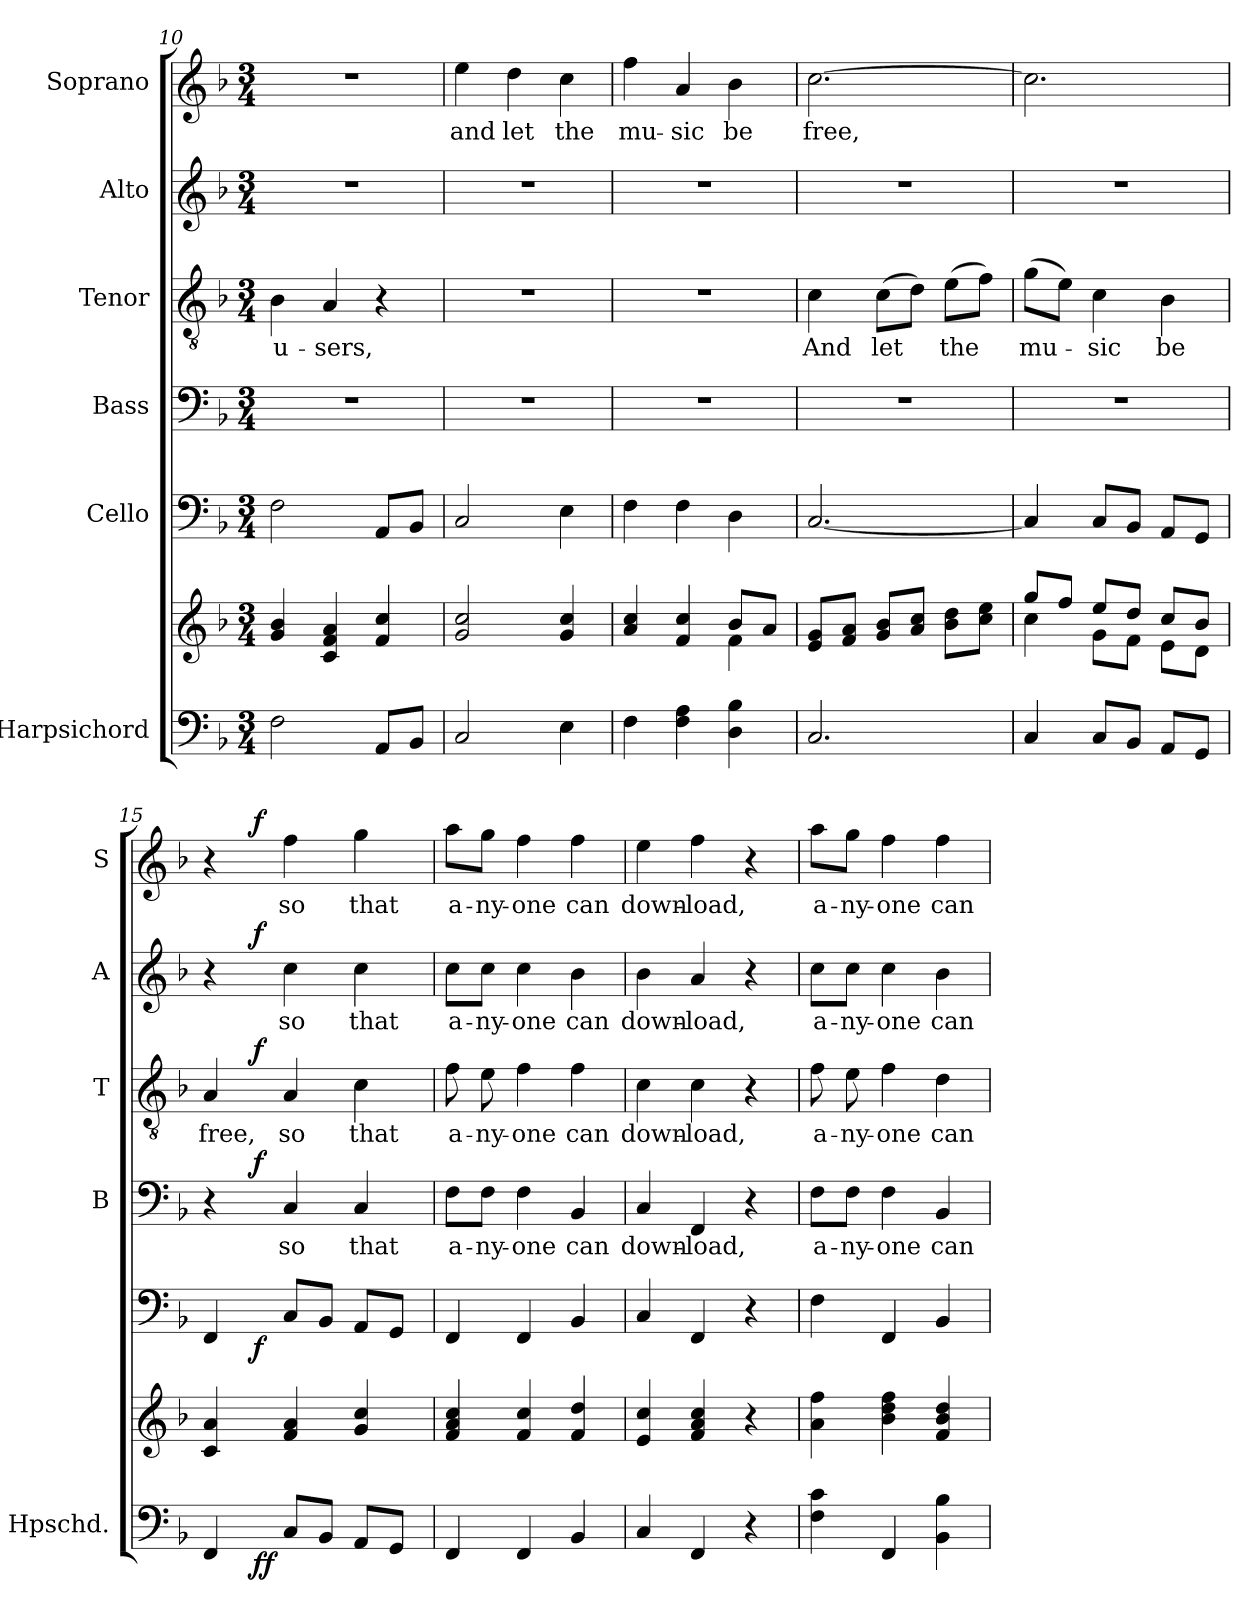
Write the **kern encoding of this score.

**kern	**kern	**dynam	**kern	**dynam	**kern	**text	**dynam	**kern	**text	**dynam	**kern	**text	**dynam	**kern	**text	**dynam
*part6	*part6	*part6	*part5	*part5	*part4	*part4	*part4	*part3	*part3	*part3	*part2	*part2	*part2	*part1	*part1	*part1
*staff7	*staff6	*staff6/7	*staff5	*staff5	*staff4	*staff4	*staff4	*staff3	*staff3	*staff3	*staff2	*staff2	*staff2	*staff1	*staff1	*staff1
*I"Harpsichord	*	*	*I"Cello	*	*I"Bass	*	*	*I"Tenor	*	*	*I"Alto	*	*	*I"Soprano	*	*
*I'Hpschd.	*	*	*	*	*I'B	*	*	*I'T	*	*	*I'A	*	*	*I'S	*	*
*clefF4	*clefG2	*	*clefF4	*	*clefF4	*	*	*clefGv2	*	*	*clefG2	*	*	*clefG2	*	*
*k[b-]	*k[b-]	*	*k[b-]	*	*k[b-]	*	*	*k[b-]	*	*	*k[b-]	*	*	*k[b-]	*	*
*F:	*F:	*	*F:	*	*F:	*	*	*F:	*	*	*F:	*	*	*F:	*	*
*M3/4	*M3/4	*	*M3/4	*	*M3/4	*	*	*M3/4	*	*	*M3/4	*	*	*M3/4	*	*
=10	=10	=10	=10	=10	=10	=10	=10	=10	=10	=10	=10	=10	=10	=10	=10	=10
2F\	4g/ 4b-/	.	2F\	.	2.r	.	.	4B-\	u-	.	2.r	.	.	2.r	.	.
.	4c/ 4f/ 4a/	.	.	.	.	.	.	4A/	-sers,	.	.	.	.	.	.	.
8AA/L	4f/ 4cc/	.	8AA/L	.	.	.	.	4r	.	.	.	.	.	.	.	.
8BB-/J	.	.	8BB-/J	.	.	.	.	.	.	.	.	.	.	.	.	.
=11	=11	=11	=11	=11	=11	=11	=11	=11	=11	=11	=11	=11	=11	=11	=11	=11
2C/	2g/ 2cc/	.	2C/	.	2.r	.	.	2.r	.	.	2.r	.	.	4ee\	and	.
.	.	.	.	.	.	.	.	.	.	.	.	.	.	4dd\	let	.
4E\	4g/ 4cc/	.	4E\	.	.	.	.	.	.	.	.	.	.	4cc\	the	.
=12	=12	=12	=12	=12	=12	=12	=12	=12	=12	=12	=12	=12	=12	=12	=12	=12
*	*^	*	*	*	*	*	*	*	*	*	*	*	*	*	*	*
4F\	4a/ 4cc/	4ryy	.	4F\	.	2.r	.	.	2.r	.	.	2.r	.	.	4ff\	mu-	.
4F\ 4A\	4f/ 4cc/	4ryy	.	4F\	.	.	.	.	.	.	.	.	.	.	4a/	-sic	.
4D\ 4B-\	8b-/L	4f\	.	4D\	.	.	.	.	.	.	.	.	.	.	4b-\	be	.
.	8a/J	.	.	.	.	.	.	.	.	.	.	.	.	.	.	.	.
*	*v	*v	*	*	*	*	*	*	*	*	*	*	*	*	*	*	*
=13	=13	=13	=13	=13	=13	=13	=13	=13	=13	=13	=13	=13	=13	=13	=13	=13
2.C/	8e/ 8g/L	.	[2.C/	.	2.r	.	.	4c\	And	.	2.r	.	.	[2.cc\	free,	.
.	8f/ 8a/J	.	.	.	.	.	.	.	.	.	.	.	.	.	.	.
.	8g/ 8b-/L	.	.	.	.	.	.	(8c\L	let	.	.	.	.	.	.	.
.	8a/ 8cc/J	.	.	.	.	.	.	8d\J)	.	.	.	.	.	.	.	.
.	8b-\ 8dd\L	.	.	.	.	.	.	(8e\L	the	.	.	.	.	.	.	.
.	8cc\ 8ee\J	.	.	.	.	.	.	8f\J)	.	.	.	.	.	.	.	.
=14	=14	=14	=14	=14	=14	=14	=14	=14	=14	=14	=14	=14	=14	=14	=14	=14
*	*^	*	*	*	*	*	*	*	*	*	*	*	*	*	*	*
4C/	8gg/L	4cc\	.	4C/]	.	2.r	.	.	(8g\L	mu-	.	2.r	.	.	2.cc\]	.	.
.	8ff/J	.	.	.	.	.	.	.	8e\J)	.	.	.	.	.	.	.	.
8C/L	8ee/L	8g\L	.	8C/L	.	.	.	.	4c\	-sic	.	.	.	.	.	.	.
8BB-/J	8dd/J	8f\J	.	8BB-/J	.	.	.	.	.	.	.	.	.	.	.	.	.
8AA/L	8cc/L	8e\L	.	8AA/L	.	.	.	.	4B-\	be	.	.	.	.	.	.	.
8GG/J	8b-/J	8d\J	.	8GG/J	.	.	.	.	.	.	.	.	.	.	.	.	.
!!LO:LB:g=z
=15	=15	=15	=15	=15	=15	=15	=15	=15	=15	=15	=15	=15	=15	=15	=15	=15	=15
*^	*	*	*	*^	*	*^	*	*	*^	*	*	*^	*	*	*^	*	*
4FF/	8ryy	4c/ 4a/	8ryy	.	4FF/	8ryy	.	4r	8ryy	.	.	4A/	8ryy	free,	.	4r	8ryy	.	.	4r	8ryy	.	.
.	32ryy	.	32ryy	.	.	32ryy	.	.	32ryy	.	.	.	32ryy	.	.	.	32ryy	.	.	.	32ryy	.	.
!	!	!	!	!LO:DY:b=2	!	!	!	!	!	!	!	!	!	!	!	!	!	!	!	!	!	!	!
!	!	!	!	!LO:DY:n=1:b	!	!	!LO:DY:b	!	!	!	!LO:DY:b	!	!	!	!LO:DY:b	!	!	!	!LO:DY:b	!	!	!	!LO:DY:b
.	2ryy	.	2ryy	f f	.	2ryy	f	.	2ryy	.	f	.	2ryy	.	f	.	2ryy	.	f	.	2ryy	.	f
8C/L	.	4f/ 4a/	.	.	8C/L	.	.	4C/	.	so	.	4A/	.	so	.	4cc\	.	so	.	4ff\	.	so	.
8BB-/J	.	.	.	.	8BB-/J	.	.	.	.	.	.	.	.	.	.	.	.	.	.	.	.	.	.
8AA/L	.	4g/ 4cc/	.	.	8AA/L	.	.	4C/	.	that	.	4c\	.	that	.	4cc\	.	that	.	4gg\	.	that	.
8GG/J	.	.	.	.	8GG/J	.	.	.	.	.	.	.	.	.	.	.	.	.	.	.	.	.	.
.	16.ryy	.	16.ryy	.	.	16.ryy	.	.	16.ryy	.	.	.	16.ryy	.	.	.	16.ryy	.	.	.	16.ryy	.	.
*v	*v	*	*	*	*v	*v	*	*v	*v	*	*	*v	*v	*	*	*v	*v	*	*	*v	*v	*	*
*	*v	*v	*	*	*	*	*	*	*	*	*	*	*	*	*	*	*
=16	=16	=16	=16	=16	=16	=16	=16	=16	=16	=16	=16	=16	=16	=16	=16	=16
4FF/	4f/ 4a/ 4cc/	.	4FF/	.	8F\L	a-	.	8f\	a-	.	8cc\L	a-	.	8aa\L	a-	.
.	.	.	.	.	8F\J	-ny-	.	8e\	-ny-	.	8cc\J	-ny-	.	8gg\J	-ny-	.
4FF/	4f/ 4cc/	.	4FF/	.	4F\	-one	.	4f\	-one	.	4cc\	-one	.	4ff\	-one	.
4BB-/	4f/ 4dd/	.	4BB-/	.	4BB-/	can	.	4f\	can	.	4b-\	can	.	4ff\	can	.
=17	=17	=17	=17	=17	=17	=17	=17	=17	=17	=17	=17	=17	=17	=17	=17	=17
4C/	4e/ 4cc/	.	4C/	.	4C/	down-	.	4c\	down-	.	4b-\	down-	.	4ee\	down-	.
4FF/	4f/ 4a/ 4cc/	.	4FF/	.	4FF/	-load,	.	4c\	-load,	.	4a/	-load,	.	4ff\	-load,	.
4r	4r	.	4r	.	4r	.	.	4r	.	.	4r	.	.	4r	.	.
=18	=18	=18	=18	=18	=18	=18	=18	=18	=18	=18	=18	=18	=18	=18	=18	=18
4F\ 4c\	4a\ 4ff\	.	4F\	.	8F\L	a-	.	8f\	a-	.	8cc\L	a-	.	8aa\L	a-	.
.	.	.	.	.	8F\J	-ny-	.	8e\	-ny-	.	8cc\J	-ny-	.	8gg\J	-ny-	.
4FF/	4b-\ 4dd\ 4ff\	.	4FF/	.	4F\	-one	.	4f\	-one	.	4cc\	-one	.	4ff\	-one	.
4BB-\ 4B-\	4f/ 4b-/ 4dd/	.	4BB-/	.	4BB-/	can	.	4d\	can	.	4b-\	can	.	4ff\	can	.
=	=	=	=	=	=	=	=	=	=	=	=	=	=	=	=	=
*-	*-	*-	*-	*-	*-	*-	*-	*-	*-	*-	*-	*-	*-	*-	*-	*-
